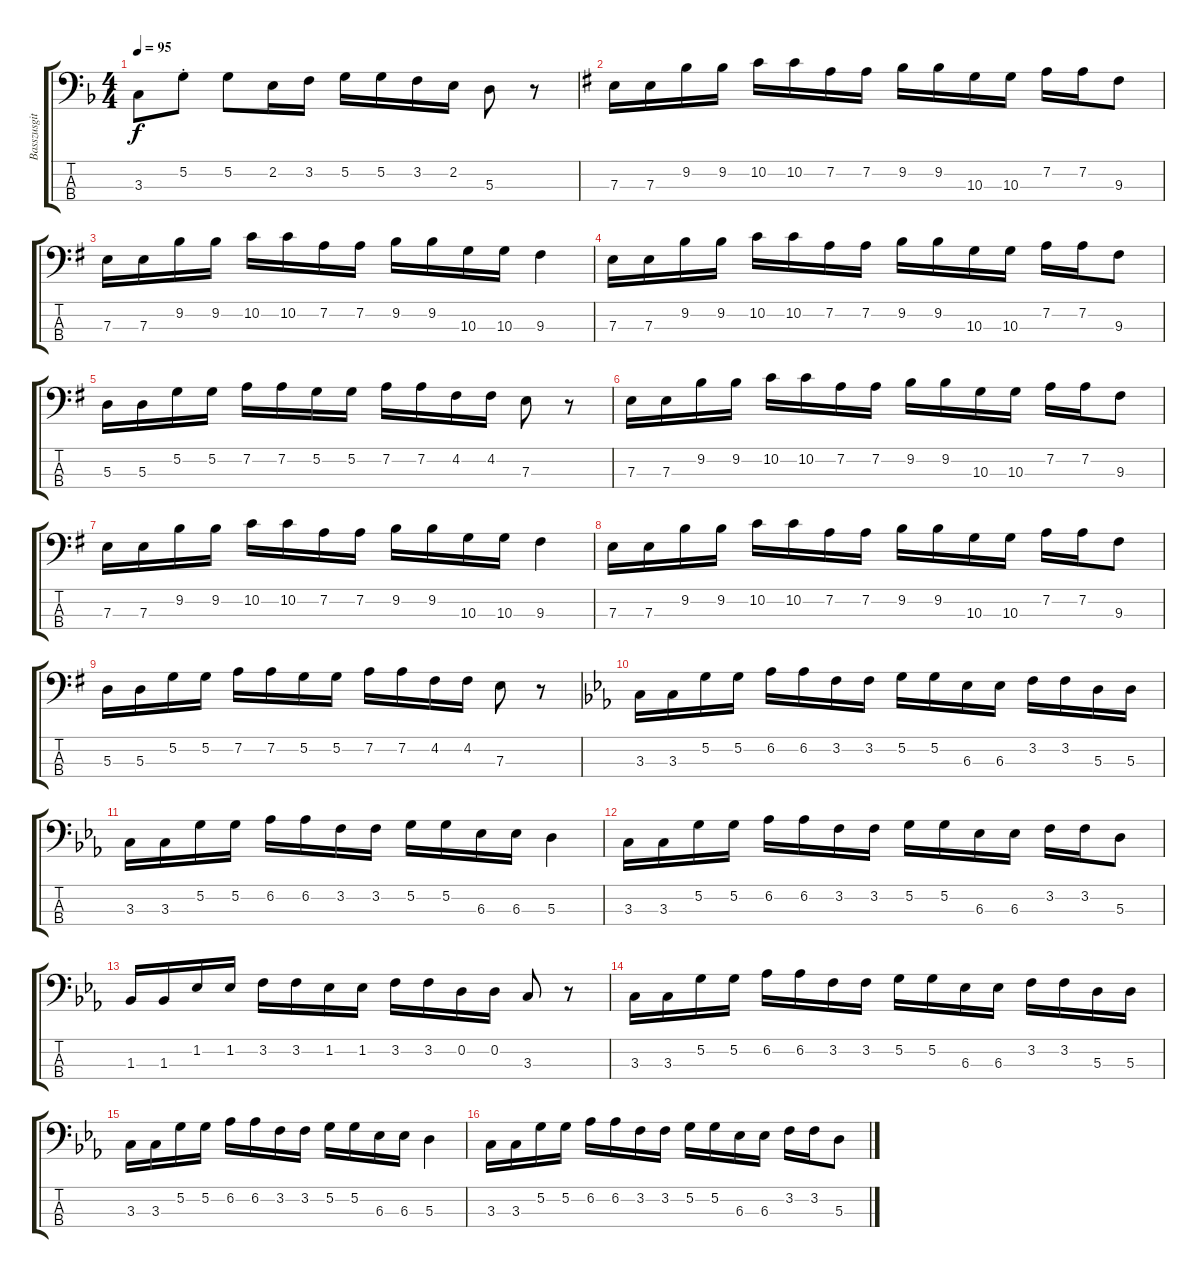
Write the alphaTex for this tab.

\track ("Basszusgitár (Steve Harris)" "Basszusgit") {instrument electricbasspick}
\staff {score tabs}
\tuning (G2 D2 A1 E1) {hide}
\ts (4 4)
\tempo 95
\clef f4
\ks f
3.3.8{dy f} 5.2{st}.8 5.2.8 2.2.16 3.2.16 5.2.16 5.2.16 3.2.16 2.2.16 5.3.8 r.8 |
\ks g
7.3.16 7.3.16 9.2.16 9.2.16 10.2.16 10.2.16 7.2.16 7.2.16 9.2.16 9.2.16 10.3.16 10.3.16 7.2.16 7.2.16 9.3.8 |
7.3.16 7.3.16 9.2.16 9.2.16 10.2.16 10.2.16 7.2.16 7.2.16 9.2.16 9.2.16 10.3.16 10.3.16 9.3.4 |
7.3.16 7.3.16 9.2.16 9.2.16 10.2.16 10.2.16 7.2.16 7.2.16 9.2.16 9.2.16 10.3.16 10.3.16 7.2.16 7.2.16 9.3.8 |
5.3.16 5.3.16 5.2.16 5.2.16 7.2.16 7.2.16 5.2.16 5.2.16 7.2.16 7.2.16 4.2.16 4.2.16 7.3.8 r.8 |
7.3.16 7.3.16 9.2.16 9.2.16 10.2.16 10.2.16 7.2.16 7.2.16 9.2.16 9.2.16 10.3.16 10.3.16 7.2.16 7.2.16 9.3.8 |
7.3.16 7.3.16 9.2.16 9.2.16 10.2.16 10.2.16 7.2.16 7.2.16 9.2.16 9.2.16 10.3.16 10.3.16 9.3.4 |
7.3.16 7.3.16 9.2.16 9.2.16 10.2.16 10.2.16 7.2.16 7.2.16 9.2.16 9.2.16 10.3.16 10.3.16 7.2.16 7.2.16 9.3.8 |
5.3.16 5.3.16 5.2.16 5.2.16 7.2.16 7.2.16 5.2.16 5.2.16 7.2.16 7.2.16 4.2.16 4.2.16 7.3.8 r.8 |
\ks eb
3.3.16 3.3.16 5.2.16 5.2.16 6.2.16 6.2.16 3.2.16 3.2.16 5.2.16 5.2.16 6.3.16 6.3.16 3.2.16 3.2.16 5.3.16 5.3.16 |
3.3.16 3.3.16 5.2.16 5.2.16 6.2.16 6.2.16 3.2.16 3.2.16 5.2.16 5.2.16 6.3.16 6.3.16 5.3.4 |
3.3.16 3.3.16 5.2.16 5.2.16 6.2.16 6.2.16 3.2.16 3.2.16 5.2.16 5.2.16 6.3.16 6.3.16 3.2.16 3.2.16 5.3.8 |
1.3.16 1.3.16 1.2.16 1.2.16 3.2.16 3.2.16 1.2.16 1.2.16 3.2.16 3.2.16 0.2.16 0.2.16 3.3.8 r.8 |
3.3.16 3.3.16 5.2.16 5.2.16 6.2.16 6.2.16 3.2.16 3.2.16 5.2.16 5.2.16 6.3.16 6.3.16 3.2.16 3.2.16 5.3.16 5.3.16 |
3.3.16 3.3.16 5.2.16 5.2.16 6.2.16 6.2.16 3.2.16 3.2.16 5.2.16 5.2.16 6.3.16 6.3.16 5.3.4 |
3.3.16 3.3.16 5.2.16 5.2.16 6.2.16 6.2.16 3.2.16 3.2.16 5.2.16 5.2.16 6.3.16 6.3.16 3.2.16 3.2.16 5.3.8
